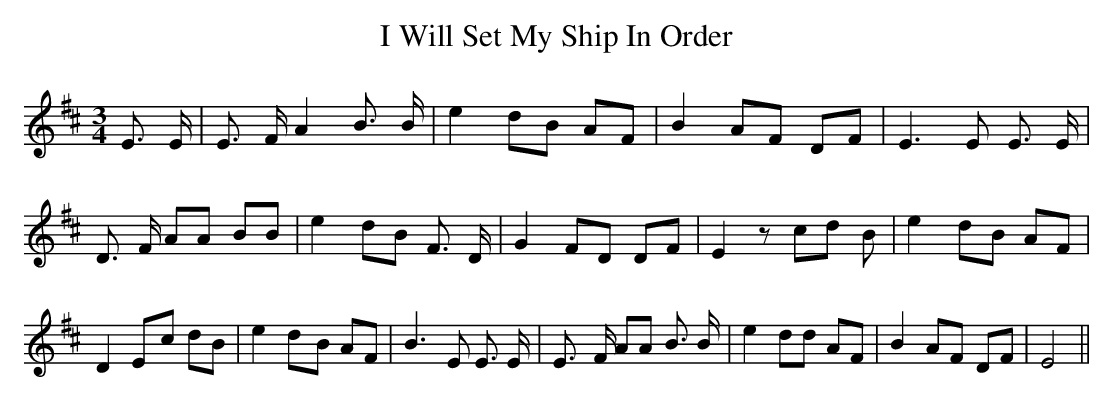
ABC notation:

X:1
T:I Will Set My Ship In Order
M:3/4
L:1/8
K:D
 E3/2 E/2| E3/2- F/2 A2 B3/2 B/2| e2 dB AF| B2A-F DF| E3 E E3/2 E/2|\
 D3/2- F/2 AA BB| e2 dB F3/2 D/2| G2 FD DF| E2 z cd B| e2d-B AF| D2E-c dB|\
 e2d-B AF| B3 E E3/2 E/2| E3/2- F/2 AA B3/2 B/2| e2 dd AF| B2 AF DF|\
 E4||
